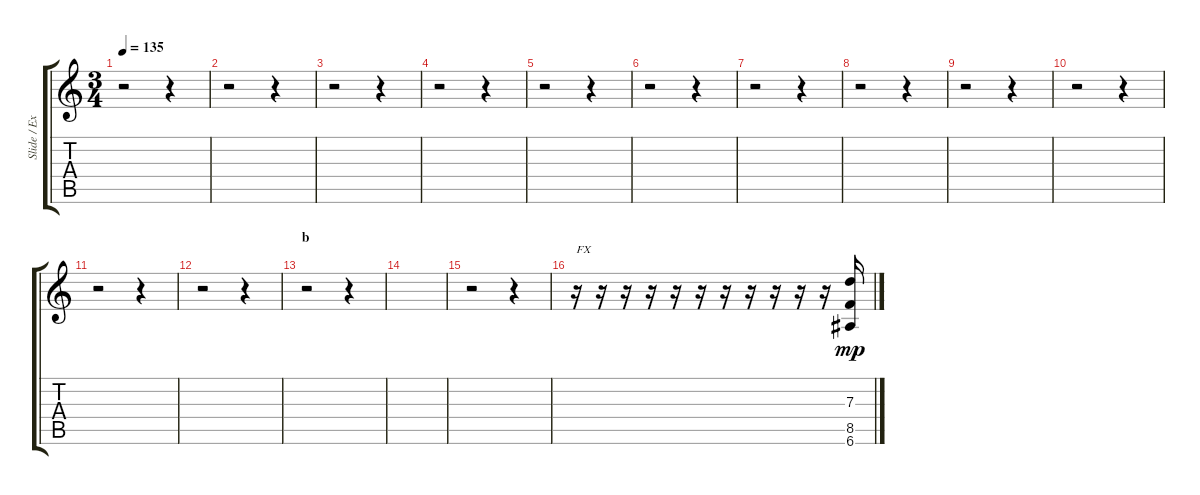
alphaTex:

\track ("Slide / Extras" "Slide / Ex") {instrument overdrivenguitar}
\staff {score tabs}
\tuning (E4 B3 G3 D3 A2 E2) {hide}
\ts (3 4)
\tempo 135
\clef g2
\ks c
r.2{dy mp} r.4 |
r.2 r.4 |
r.2 r.4 |
r.2 r.4 |
r.2 r.4 |
r.2 r.4 |
r.2 r.4 |
r.2 r.4 |
r.2 r.4 |
r.2 r.4 |
r.2 r.4 |
r.2 r.4 |
\section ("" "b")
r.2 r.4 |
|
r.2 r.4 |
r.16{txt "FX" volume 0 instrument tremolostrings} r.16 r.16 r.16 r.16 r.16 r.16 r.16 r.16 r.16 r.16 (7.3 8.5 6.6).16{volume 0}
